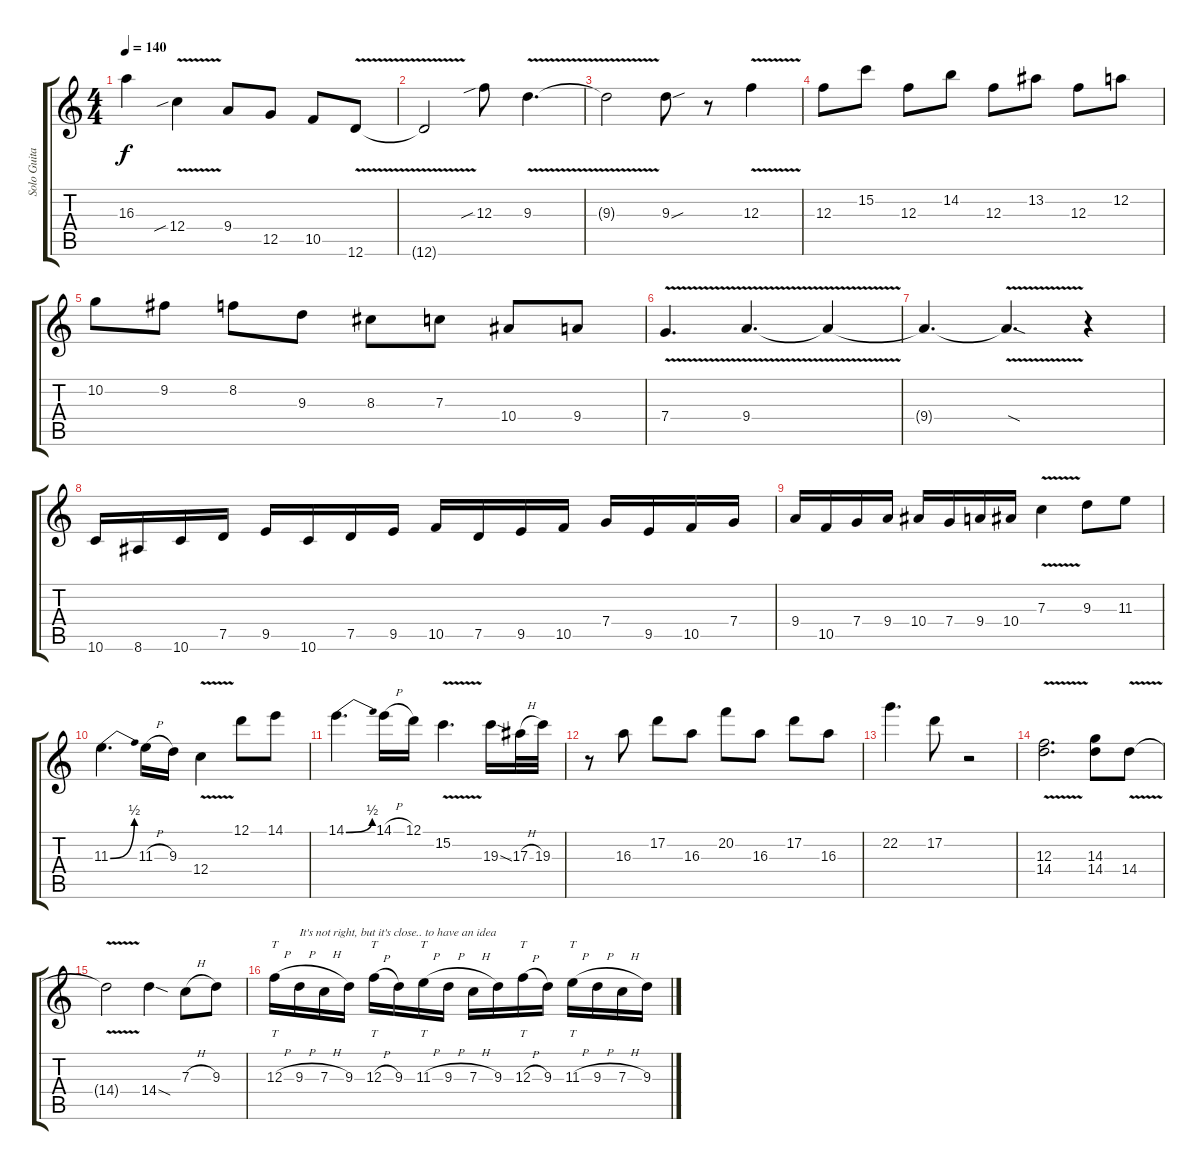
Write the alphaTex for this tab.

\track ("Solo Guitar" "Solo Guita") {instrument distortionguitar}
\staff {score tabs}
\tuning (D4 A3 F3 C3 G2 D2) {hide}
\ts (4 4)
\tempo 140
\clef g2
\ks c
16.3{t}.4{dy f} 12.4{v sib}.4 9.4.8 12.5.8 10.5.8 12.6{v}.8 |
12.6{t}.2 12.3{sib}.8 9.3{v}.4{d} |
9.3{t}.2 9.3{sou}.8 r.8 12.3{v}.4 |
12.3.8 15.2.8 12.3.8 14.2.8 12.3.8 13.2.8 12.3.8 12.2.8 |
10.2.8 9.2.8 8.2.8 9.3.8 8.3.8 7.3.8 10.4.8 9.4.8 |
7.4{v}.4{d} 9.4{v}.4{d} 9.4{t}.4 |
9.4{t}.4{d} 9.4{v sod t}.4{d} r.4 |
10.6.16 8.6.16 10.6.16 7.5.16 9.5.16 10.6.16 7.5.16 9.5.16 10.5.16 7.5.16 9.5.16 10.5.16 7.4.16 9.5.16 10.5.16 7.4.16 |
9.4.16 10.5.16 7.4.16 9.4.16 10.4.16 7.4.16 9.4.16 10.4.16 7.3{v}.4 9.3.8 11.3.8 |
11.3{be (bend 0 0 60 2)}.4{d} 11.3{h}.16 9.3.16 12.4{v}.4 12.1.8 14.1.8 |
14.1{be (bend 0 0 60 2)}.4{d} 14.1{h}.16 12.1.16 15.2{v}.4{d} 19.3{sod}.16 17.3{h}.32 19.3.32 |
r.8 16.3.8 17.2.8 16.3.8 20.2.8 16.3.8 17.2.8 16.3.8 |
22.2.4{d} 17.2.8 r.2 |
(12.3{v} 14.4{v}).2{d} (14.3 14.4).8 14.4{v}.8 |
14.4{t}.2 14.4{sod}.4 7.3{h}.8 9.3.8 |
12.3{h}.16{tt} 9.3{h}.16{txt "It's not right, but it's close.. to have an idea"} 7.3{h}.16 9.3.16 12.3{h}.16{tt} 9.3.16 11.3{h}.16{tt} 9.3{h}.16 7.3{h}.16 9.3.16 12.3{h}.16{tt} 9.3.16 11.3{h}.16{tt} 9.3{h}.16 7.3{h}.16 9.3.16
